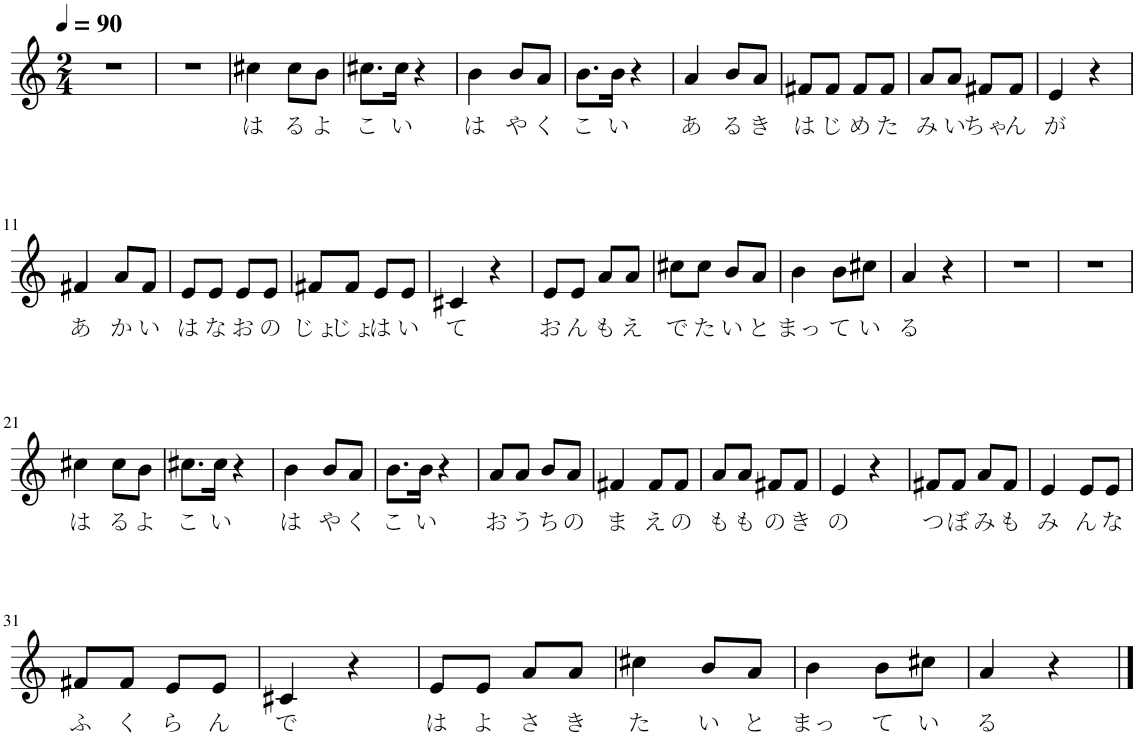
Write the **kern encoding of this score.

**kern	**text
*part1	*part1
*staff1	*staff1
*I"ピアノ	*
*clefG2	*
*k[]	*
*M2/4	*
*MM90	*
=1	=1
2r	.
=2	=2
2r	.
=3	=3
!	!LO:LY:b
4cc#X\	は
!	!LO:LY:b
8cc#\L	る
!	!LO:LY:b
8b\J	よ
=4	=4
!	!LO:LY:b
8.cc#X\L	こ
!	!LO:LY:b
16cc#\Jk	い
4r	.
=5	=5
!	!LO:LY:b
4b\	は
!	!LO:LY:b
8b/L	や
!	!LO:LY:b
8a/J	く
=6	=6
!	!LO:LY:b
8.b\L	こ
!	!LO:LY:b
16b\Jk	い
4r	.
=7	=7
!	!LO:LY:b
4a/	あ
!	!LO:LY:b
8b/L	る
!	!LO:LY:b
8a/J	き
=8	=8
!	!LO:LY:b
8f#X/L	は
!	!LO:LY:b
8f#/J	じ
!	!LO:LY:b
8f#/L	め
!	!LO:LY:b
8f#/J	た
=9	=9
!	!LO:LY:b
8a/L	み
!	!LO:LY:b
8a/J	い
!	!LO:LY:b
8f#X/L	ちゃ
!	!LO:LY:b
8f#/J	ん
=10	=10
!	!LO:LY:b
4e/	が
4r	.
!!LO:LB:g=z
=11	=11
!	!LO:LY:b
4f#X/	あ
!	!LO:LY:b
8a/L	か
!	!LO:LY:b
8f#/J	い
=12	=12
!	!LO:LY:b
8e/L	は
!	!LO:LY:b
8e/J	な
!	!LO:LY:b
8e/L	お
!	!LO:LY:b
8e/J	の
=13	=13
!	!LO:LY:b
8f#X/L	じょ
!	!LO:LY:b
8f#/J	じょ
!	!LO:LY:b
8e/L	は
!	!LO:LY:b
8e/J	い
=14	=14
!	!LO:LY:b
4c#X/	て
4r	.
=15	=15
!	!LO:LY:b
8e/L	お
!	!LO:LY:b
8e/J	ん
!	!LO:LY:b
8a/L	も
!	!LO:LY:b
8a/J	え
=16	=16
!	!LO:LY:b
8cc#X\L	で
!	!LO:LY:b
8cc#\J	た
!	!LO:LY:b
8b/L	い
!	!LO:LY:b
8a/J	と
=17	=17
!	!LO:LY:b
4b\	まっ
!	!LO:LY:b
8b\L	て
!	!LO:LY:b
8cc#X\J	い
=18	=18
!	!LO:LY:b
4a/	る
4r	.
=19	=19
2r	.
=20	=20
2r	.
!!LO:LB:g=z
=21	=21
!	!LO:LY:b
4cc#X\	は
!	!LO:LY:b
8cc#\L	る
!	!LO:LY:b
8b\J	よ
=22	=22
!	!LO:LY:b
8.cc#X\L	こ
!	!LO:LY:b
16cc#\Jk	い
4r	.
=23	=23
!	!LO:LY:b
4b\	は
!	!LO:LY:b
8b/L	や
!	!LO:LY:b
8a/J	く
=24	=24
!	!LO:LY:b
8.b\L	こ
!	!LO:LY:b
16b\Jk	い
4r	.
=25	=25
!	!LO:LY:b
8a/L	お
!	!LO:LY:b
8a/J	う
!	!LO:LY:b
8b/L	ち
!	!LO:LY:b
8a/J	の
=26	=26
!	!LO:LY:b
4f#X/	ま
!	!LO:LY:b
8f#/L	え
!	!LO:LY:b
8f#/J	の
=27	=27
!	!LO:LY:b
8a/L	も
!	!LO:LY:b
8a/J	も
!	!LO:LY:b
8f#X/L	の
!	!LO:LY:b
8f#/J	き
=28	=28
!	!LO:LY:b
4e/	の
4r	.
=29	=29
!	!LO:LY:b
8f#X/L	つ
!	!LO:LY:b
8f#/J	ぼ
!	!LO:LY:b
8a/L	み
!	!LO:LY:b
8f#/J	も
=30	=30
!	!LO:LY:b
4e/	み
!	!LO:LY:b
8e/L	ん
!	!LO:LY:b
8e/J	な
!!LO:LB:g=z
=31	=31
!	!LO:LY:b
8f#X/L	ふ
!	!LO:LY:b
8f#/J	く
!	!LO:LY:b
8e/L	ら
!	!LO:LY:b
8e/J	ん
=32	=32
!	!LO:LY:b
4c#X/	で
4r	.
=33	=33
!	!LO:LY:b
8e/L	は
!	!LO:LY:b
8e/J	よ
!	!LO:LY:b
8a/L	さ
!	!LO:LY:b
8a/J	き
=34	=34
!	!LO:LY:b
4cc#X\	た
!	!LO:LY:b
8b/L	い
!	!LO:LY:b
8a/J	と
=35	=35
!	!LO:LY:b
4b\	まっ
!	!LO:LY:b
8b\L	て
!	!LO:LY:b
8cc#X\J	い
=36	=36
!	!LO:LY:b
4a/	る
4r	.
==	==
*-	*-
